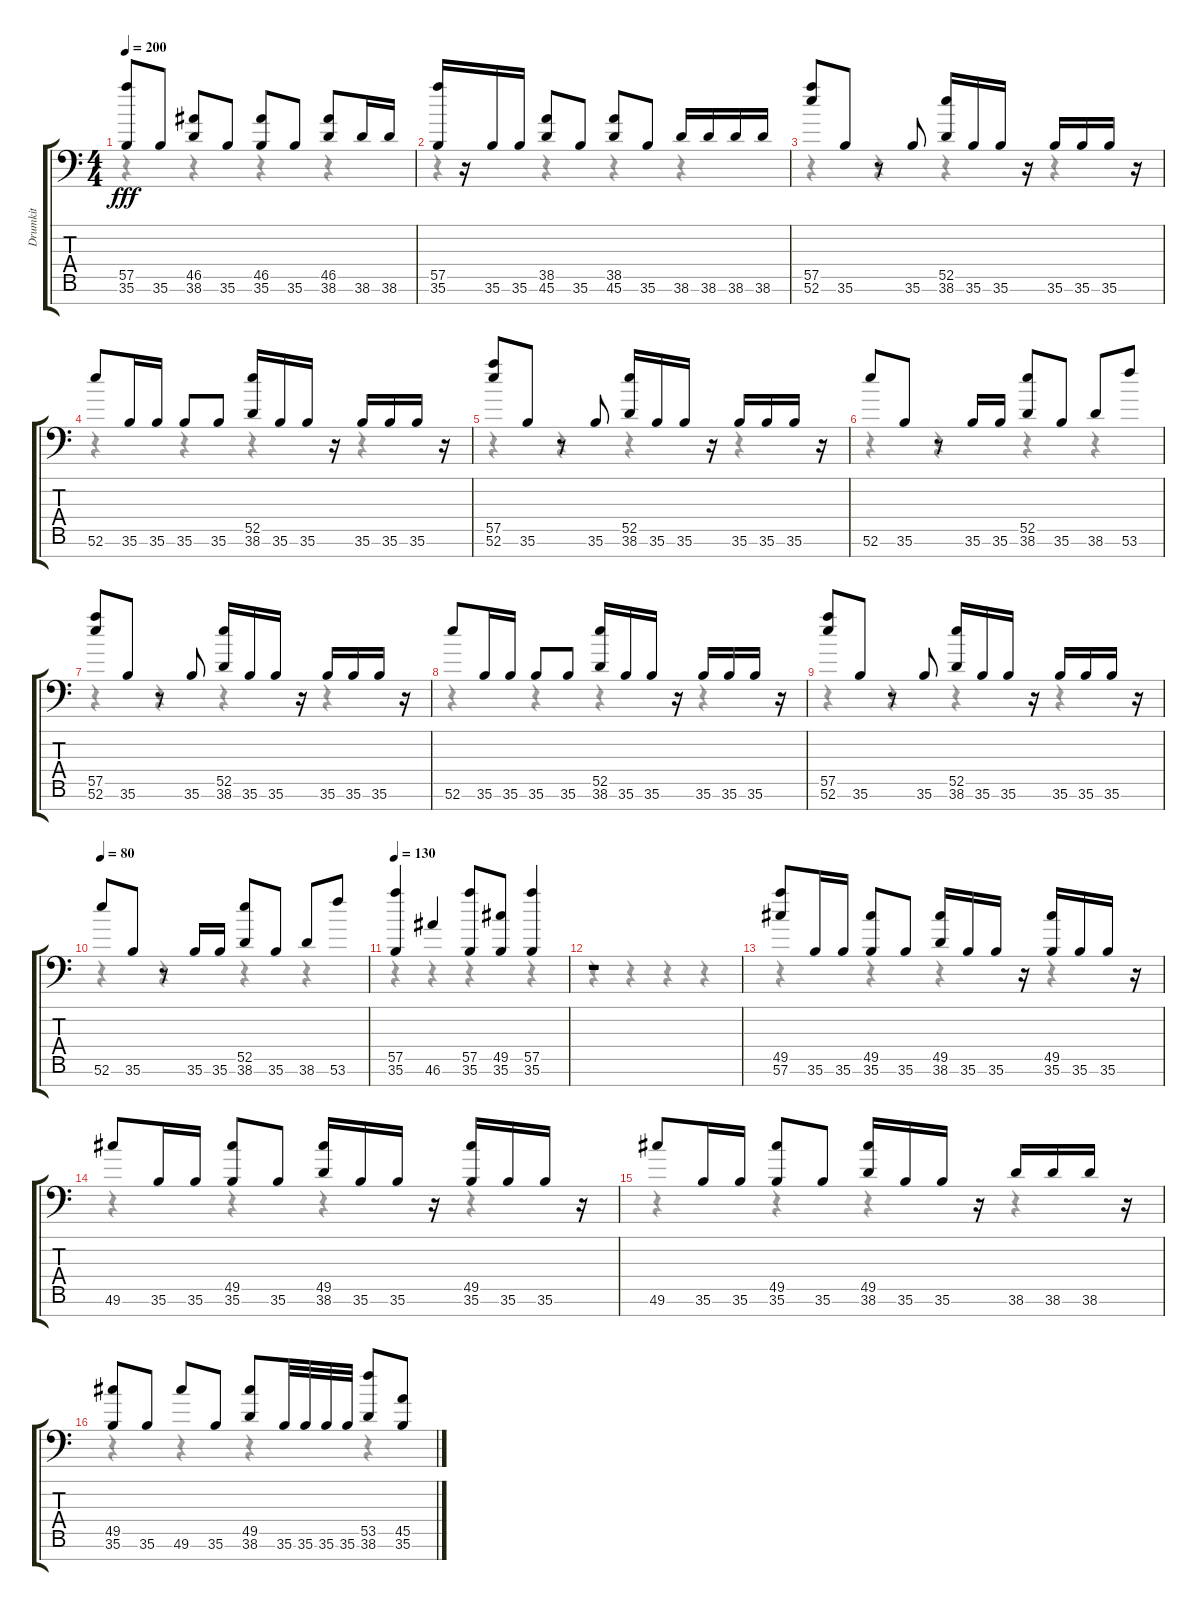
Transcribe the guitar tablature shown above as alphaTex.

\track ("Drumkit" "Drumkit") {instrument acousticgrandpiano}
\staff {score tabs}
\tuning (C-1 C-1 C-1 C-1 C-1 C-1 C-1) {hide}
\voice
\ts (4 4)
\tempo 200
\clef f4
\ks c
(57.5 35.6).8{dy fff} 35.6.8 (46.5 38.6).8 35.6.8 (46.5 35.6).8 35.6.8 (46.5 38.6).8 38.6.16 38.6.16 |
(57.5 35.6).16 r.16 35.6.16 35.6.16 (38.5 45.6).8 35.6.8 (38.5 45.6).8 35.6.8 38.6.16 38.6.16 38.6.16 38.6.16 |
(57.5 52.6).8 35.6.8 r.8 35.6.8 (52.5 38.6).16 35.6.16 35.6.16 r.16 35.6.16 35.6.16 35.6.16 r.16 |
52.6.8 35.6.16 35.6.16 35.6.8 35.6.8 (52.5 38.6).16 35.6.16 35.6.16 r.16 35.6.16 35.6.16 35.6.16 r.16 |
(57.5 52.6).8 35.6.8 r.8 35.6.8 (52.5 38.6).16 35.6.16 35.6.16 r.16 35.6.16 35.6.16 35.6.16 r.16 |
52.6.8 35.6.8 r.8 35.6.16 35.6.16 (52.5 38.6).8 35.6.8 38.6.8 53.6.8 |
(57.5 52.6).8 35.6.8 r.8 35.6.8 (52.5 38.6).16 35.6.16 35.6.16 r.16 35.6.16 35.6.16 35.6.16 r.16 |
52.6.8 35.6.16 35.6.16 35.6.8 35.6.8 (52.5 38.6).16 35.6.16 35.6.16 r.16 35.6.16 35.6.16 35.6.16 r.16 |
(57.5 52.6).8 35.6.8 r.8 35.6.8 (52.5 38.6).16 35.6.16 35.6.16 r.16 35.6.16 35.6.16 35.6.16 r.16 |
\tempo 80
52.6.8 35.6.8 r.8 35.6.16 35.6.16 (52.5 38.6).8 35.6.8 38.6.8 53.6.8 |
\tempo 130
(57.5 35.6).4 46.6.4 (57.5 35.6).8 (49.5 35.6).8 (57.5 35.6).4 |
r.1 |
(49.5 57.6).8 35.6.16 35.6.16 (49.5 35.6).8 35.6.8 (49.5 38.6).16 35.6.16 35.6.16 r.16 (49.5 35.6).16 35.6.16 35.6.16 r.16 |
49.6.8 35.6.16 35.6.16 (49.5 35.6).8 35.6.8 (49.5 38.6).16 35.6.16 35.6.16 r.16 (49.5 35.6).16 35.6.16 35.6.16 r.16 |
49.6.8 35.6.16 35.6.16 (49.5 35.6).8 35.6.8 (49.5 38.6).16 35.6.16 35.6.16 r.16 38.6.16 38.6.16 38.6.16 r.16 |
(49.5 35.6).8 35.6.8 49.6.8 35.6.8 (49.5 38.6).8 35.6.32 35.6.32 35.6.32 35.6.32 (53.5 38.6).8 (45.5 35.6).8
\voice
\clef f4
\ottava regular
\simile none
\ks c
r.4{dy f} r.4 r.4 r.4 |
r.4 r.4 r.4 r.4 |
r.4 r.4 r.4 r.4 |
r.4 r.4 r.4 r.4 |
r.4 r.4 r.4 r.4 |
r.4 r.4 r.4 r.4 |
r.4 r.4 r.4 r.4 |
r.4 r.4 r.4 r.4 |
r.4 r.4 r.4 r.4 |
r.4 r.4 r.4 r.4 |
r.4 r.4 r.4 r.4 |
r.4 r.4 r.4 r.4 |
r.4 r.4 r.4 r.4 |
r.4 r.4 r.4 r.4 |
r.4 r.4 r.4 r.4 |
r.4 r.4 r.4 r.4
